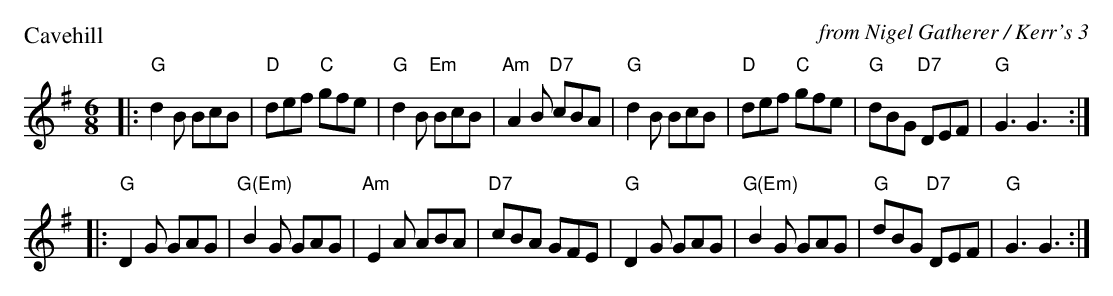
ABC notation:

X:1
P: Cavehill
C: from Nigel Gatherer / Kerr's 3
L: 1/8
M: 6/8
K: G
|:\
"G"d2B BcB | "D"def "C"gfe | "G"d2B "Em"BcB |"Am"A2B "D7"cBA |\
"G"d2B BcB | "D"def "C"gfe | "G"dBG "D7"DEF | "G"G3 G3 :|
|:\
"G"D2G GAG | "G(Em)"B2G GAG |"Am"E2A ABA |"D7"cBA GFE |\
"G"D2G GAG | "G(Em)"B2G GAG | "G"dBG "D7"DEF | "G"G3 G3 :|
